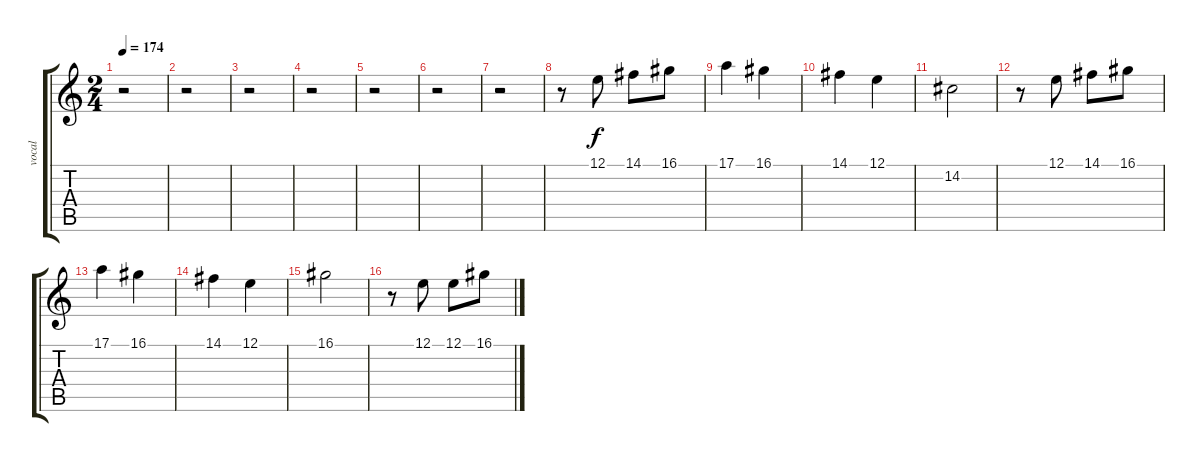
\track ("vocal" "vocal") {instrument trumpet}
\staff {score tabs}
\tuning (E4 B3 G3 D3 A2 E2) {hide}
\ts (2 4)
\tempo 174
\clef g2
\ks c
r.2{dy f} |
r.2 |
r.2 |
r.2 |
r.2 |
r.2 |
r.2 |
r.8 12.1.8 14.1.8 16.1.8 |
17.1.4 16.1.4 |
14.1.4 12.1.4 |
14.2.2 |
r.8 12.1.8 14.1.8 16.1.8 |
17.1.4 16.1.4 |
14.1.4 12.1.4 |
16.1.2 |
r.8 12.1.8 12.1.8 16.1.8
